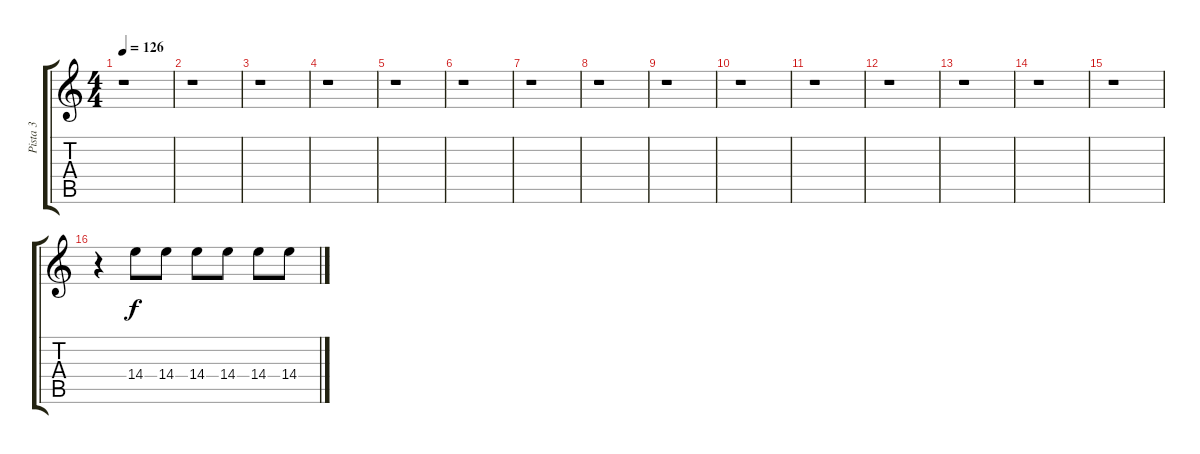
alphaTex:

\track ("Pista 3" "Pista 3") {instrument distortionguitar}
\staff {score tabs}
\tuning (E4 B3 G3 D3 A2 E2) {hide}
\ts (4 4)
\tempo 126
\clef g2
\ks c
r.1{dy mp} |
r.1 |
r.1 |
r.1 |
r.1 |
r.1 |
r.1 |
r.1 |
r.1 |
r.1 |
r.1 |
r.1 |
r.1 |
r.1 |
r.1 |
r.4{volume 10} 14.4.8{dy f} 14.4.8 14.4.8 14.4.8 14.4.8 14.4.8
